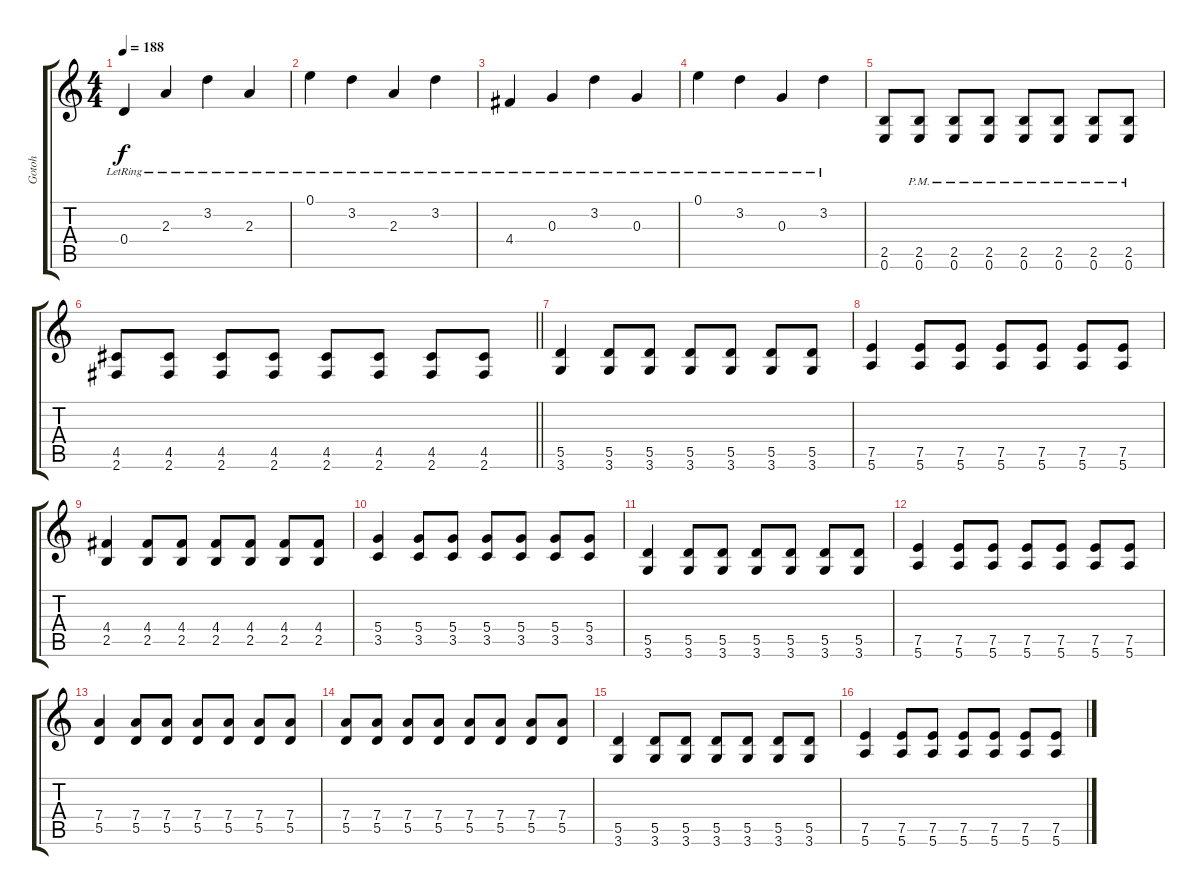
\track ("Gotoh" "Gotoh") {instrument overdrivenguitar}
\staff {score tabs}
\tuning (E4 B3 G3 D3 A2 E2) {hide}
\ts (4 4)
\tempo 188
\clef g2
\ks c
0.4{lr}.4{dy f} 2.3{lr}.4 3.2{lr}.4 2.3{lr}.4 |
0.1{lr}.4 3.2{lr}.4 2.3{lr}.4 3.2{lr}.4 |
4.4{lr}.4 0.3{lr}.4 3.2{lr}.4 0.3{lr}.4 |
0.1{lr}.4 3.2{lr}.4 0.3{lr}.4 3.2{lr}.4 |
(2.5 0.6).8 (2.5{pm} 0.6{pm}).8 (2.5{pm} 0.6{pm}).8 (2.5{pm} 0.6{pm}).8 (2.5{pm} 0.6{pm}).8 (2.5{pm} 0.6{pm}).8 (2.5{pm} 0.6{pm}).8 (2.5{pm} 0.6{pm}).8 |
\barLineRight lightlight
(4.5 2.6).8 (4.5 2.6).8 (4.5 2.6).8 (4.5 2.6).8 (4.5 2.6).8 (4.5 2.6).8 (4.5 2.6).8 (4.5 2.6).8 |
(5.5 3.6).4 (5.5 3.6).8 (5.5 3.6).8 (5.5 3.6).8 (5.5 3.6).8 (5.5 3.6).8 (5.5 3.6).8 |
(7.5 5.6).4 (7.5 5.6).8 (7.5 5.6).8 (7.5 5.6).8 (7.5 5.6).8 (7.5 5.6).8 (7.5 5.6).8 |
(4.4 2.5).4 (4.4 2.5).8 (4.4 2.5).8 (4.4 2.5).8 (4.4 2.5).8 (4.4 2.5).8 (4.4 2.5).8 |
(5.4 3.5).4 (5.4 3.5).8 (5.4 3.5).8 (5.4 3.5).8 (5.4 3.5).8 (5.4 3.5).8 (5.4 3.5).8 |
(5.5 3.6).4 (5.5 3.6).8 (5.5 3.6).8 (5.5 3.6).8 (5.5 3.6).8 (5.5 3.6).8 (5.5 3.6).8 |
(7.5 5.6).4 (7.5 5.6).8 (7.5 5.6).8 (7.5 5.6).8 (7.5 5.6).8 (7.5 5.6).8 (7.5 5.6).8 |
(7.4 5.5).4 (7.4 5.5).8 (7.4 5.5).8 (7.4 5.5).8 (7.4 5.5).8 (7.4 5.5).8 (7.4 5.5).8 |
(7.4 5.5).8 (7.4 5.5).8 (7.4 5.5).8 (7.4 5.5).8 (7.4 5.5).8 (7.4 5.5).8 (7.4 5.5).8 (7.4 5.5).8 |
(5.5 3.6).4 (5.5 3.6).8 (5.5 3.6).8 (5.5 3.6).8 (5.5 3.6).8 (5.5 3.6).8 (5.5 3.6).8 |
(7.5 5.6).4 (7.5 5.6).8 (7.5 5.6).8 (7.5 5.6).8 (7.5 5.6).8 (7.5 5.6).8 (7.5 5.6).8
